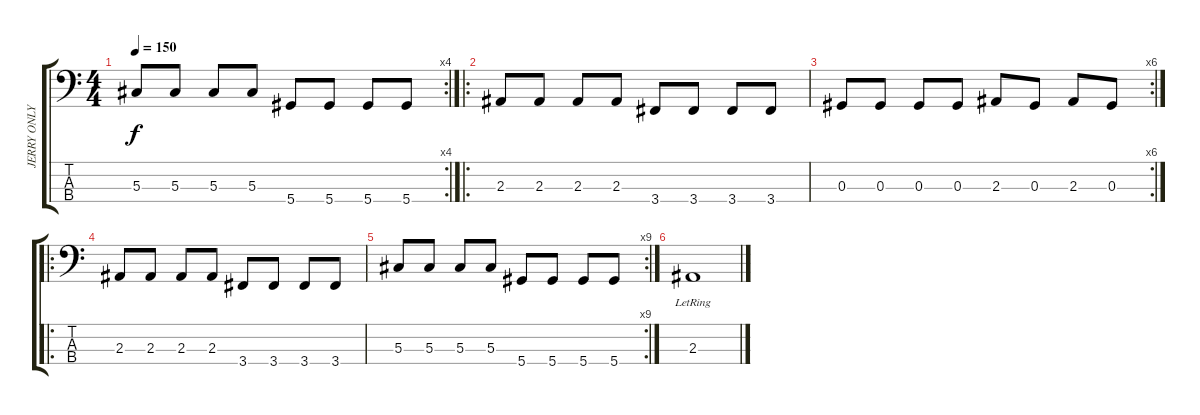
\track ("JERRY ONLY" "JERRY ONLY") {instrument electricbasspick}
\staff {score tabs}
\tuning (Gb2 Db2 Ab1 Eb1) {hide}
\rc 4
\ts (4 4)
\tempo 150
\clef f4
\ks c
5.3.8{dy f} 5.3.8 5.3.8 5.3.8 5.4.8 5.4.8 5.4.8 5.4.8 |
\ro
2.3.8 2.3.8 2.3.8 2.3.8 3.4.8 3.4.8 3.4.8 3.4.8 |
\rc 6
0.3.8 0.3.8 0.3.8 0.3.8 2.3.8 0.3.8 2.3.8 0.3.8 |
\ro
2.3.8 2.3.8 2.3.8 2.3.8 3.4.8 3.4.8 3.4.8 3.4.8 |
\rc 9
5.3.8 5.3.8 5.3.8 5.3.8 5.4.8 5.4.8 5.4.8 5.4.8 |
2.3{lr}.1
